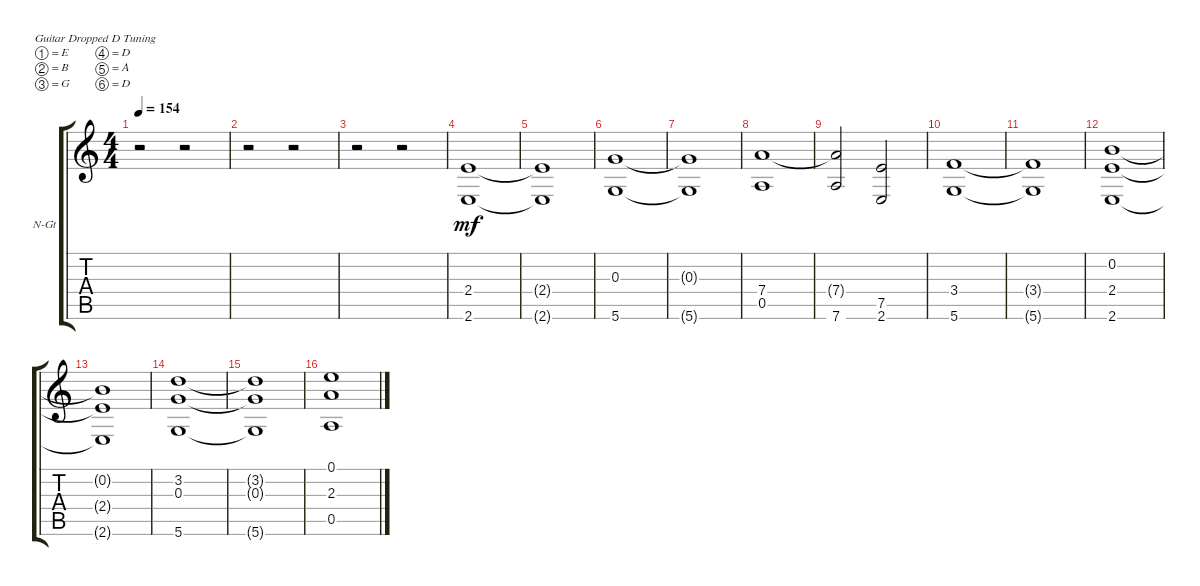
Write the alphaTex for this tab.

\bracketExtendMode groupsimilarinstruments
\firstSystemTrackNameOrientation horizontal
\otherSystemsTrackNameOrientation horizontal
\track ("Keyboard (Christian)" "N-Gt") {instrument acousticguitarnylon}
\staff {score tabs}
\tuning (E4 B3 G3 D3 A2 D2)
\ts (4 4)
\tempo 154
\clef g2
\ks c
r.2{dy mf} r.2 |
r.2 r.2 |
r.2 r.2 |
(2.4 2.6).1 |
(2.4{t} 2.6{t}).1 |
(0.3 5.6).1 |
(0.3{t} 5.6{t}).1 |
(7.4 0.5).1 |
(7.4{t} 7.6).2 (7.5 2.6).2 |
(3.4 5.6).1 |
(3.4{t} 5.6{t}).1 |
(0.2 2.4 2.6).1 |
(0.2{t} 2.4{t} 2.6{t}).1 |
(3.2 0.3 5.6).1 |
(3.2{t} 0.3{t} 5.6{t}).1 |
(0.1 2.3 0.5).1
